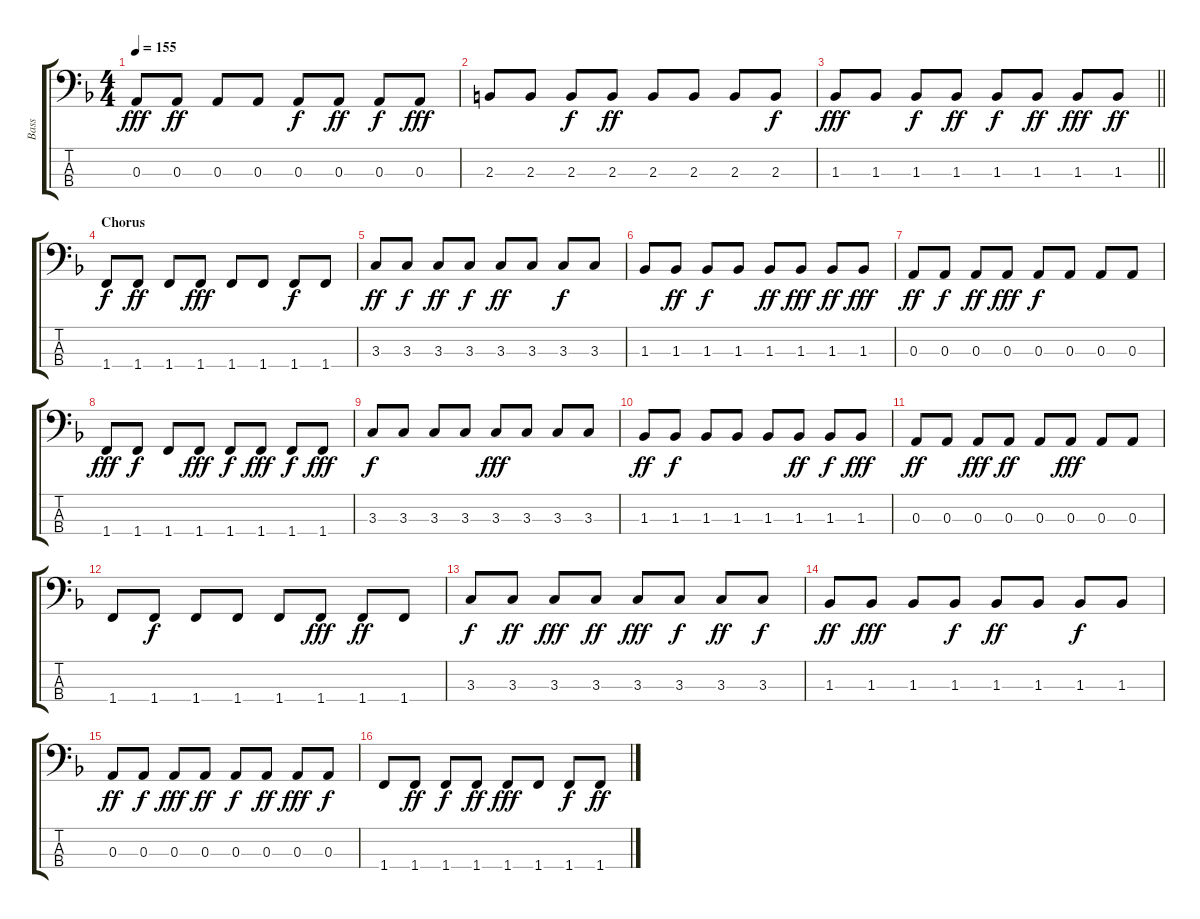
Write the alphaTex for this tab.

\track ("Bass" "Bass") {instrument electricbassfinger}
\staff {score tabs}
\tuning (G2 D2 A1 E1) {hide}
\ts (4 4)
\tempo 155
\clef f4
\ks f
0.3.8{dy fff} 0.3.8{dy ff} 0.3.8 0.3.8 0.3.8{dy f} 0.3.8{dy ff} 0.3.8{dy f} 0.3.8{dy fff} |
2.3.8 2.3.8 2.3.8{dy f} 2.3.8{dy ff} 2.3.8 2.3.8 2.3.8 2.3.8{dy f} |
\barLineRight lightlight
1.3.8{dy fff} 1.3.8 1.3.8{dy f} 1.3.8{dy ff} 1.3.8{dy f} 1.3.8{dy ff} 1.3.8{dy fff} 1.3.8{dy ff} |
\section ("" "Chorus")
1.4.8{dy f} 1.4.8{dy ff} 1.4.8 1.4.8{dy fff} 1.4.8 1.4.8 1.4.8{dy f} 1.4.8 |
3.3.8{dy ff} 3.3.8{dy f} 3.3.8{dy ff} 3.3.8{dy f} 3.3.8{dy ff} 3.3.8 3.3.8{dy f} 3.3.8 |
1.3.8 1.3.8{dy ff} 1.3.8{dy f} 1.3.8 1.3.8{dy ff} 1.3.8{dy fff} 1.3.8{dy ff} 1.3.8{dy fff} |
0.3.8{dy ff} 0.3.8{dy f} 0.3.8{dy ff} 0.3.8{dy fff} 0.3.8{dy f} 0.3.8 0.3.8 0.3.8 |
1.4.8{dy fff} 1.4.8{dy f} 1.4.8 1.4.8{dy fff} 1.4.8{dy f} 1.4.8{dy fff} 1.4.8{dy f} 1.4.8{dy fff} |
3.3.8{dy f} 3.3.8 3.3.8 3.3.8 3.3.8{dy fff} 3.3.8 3.3.8 3.3.8 |
1.3.8{dy ff} 1.3.8{dy f} 1.3.8 1.3.8 1.3.8 1.3.8{dy ff} 1.3.8{dy f} 1.3.8{dy fff} |
0.3.8{dy ff} 0.3.8 0.3.8{dy fff} 0.3.8{dy ff} 0.3.8 0.3.8{dy fff} 0.3.8 0.3.8 |
1.4.8 1.4.8{dy f} 1.4.8 1.4.8 1.4.8 1.4.8{dy fff} 1.4.8{dy ff} 1.4.8 |
3.3.8{dy f} 3.3.8{dy ff} 3.3.8{dy fff} 3.3.8{dy ff} 3.3.8{dy fff} 3.3.8{dy f} 3.3.8{dy ff} 3.3.8{dy f} |
1.3.8{dy ff} 1.3.8{dy fff} 1.3.8 1.3.8{dy f} 1.3.8{dy ff} 1.3.8 1.3.8{dy f} 1.3.8 |
0.3.8{dy ff} 0.3.8{dy f} 0.3.8{dy fff} 0.3.8{dy ff} 0.3.8{dy f} 0.3.8{dy ff} 0.3.8{dy fff} 0.3.8{dy f} |
1.4.8 1.4.8{dy ff} 1.4.8{dy f} 1.4.8{dy ff} 1.4.8{dy fff} 1.4.8 1.4.8{dy f} 1.4.8{dy ff}
